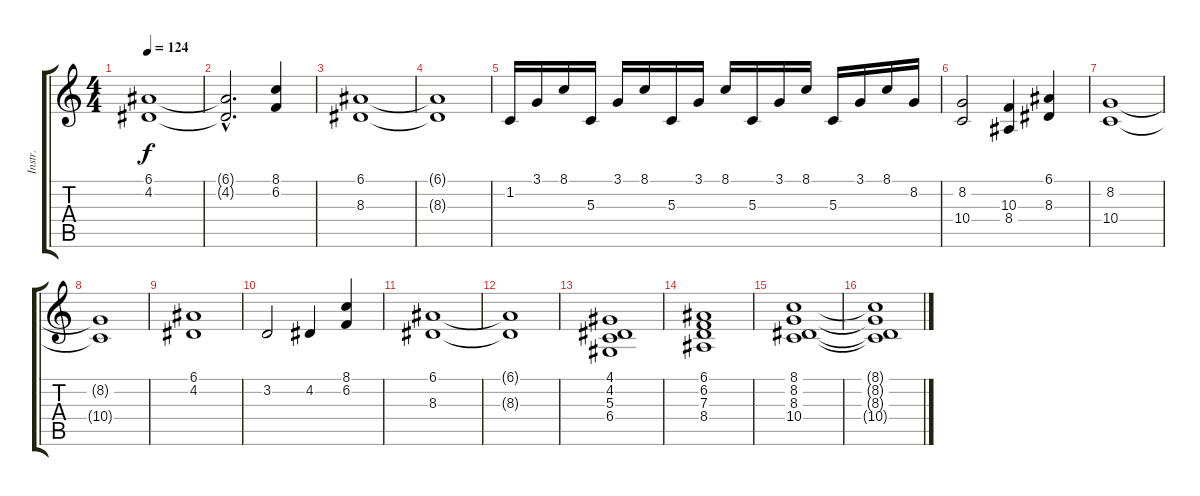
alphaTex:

\track ("Instr." "Instr.") {instrument lead2sawtooth}
\staff {score tabs}
\tuning (E4 B3 G3 D3 A2 E2) {hide}
\ts (4 4)
\tempo 124
\clef g2
\ks c
(6.1 4.2).1{dy f} |
(6.1{hac t} 4.2{hac t}).2{d} (8.1 6.2).4 |
(6.1 8.3).1 |
(6.1{t} 8.3{t}).1 |
1.2.16 3.1.16 8.1.16 5.3.16 3.1.16 8.1.16 5.3.16 3.1.16 8.1.16 5.3.16 3.1.16 8.1.16 5.3.16 3.1.16 8.1.16 8.2.16 |
(8.2 10.4).2 (10.3 8.4).4 (6.1 8.3).4 |
(8.2 10.4).1 |
(8.2{t} 10.4{t}).1 |
(6.1 4.2).1 |
3.2.2 4.2.4 (8.1 6.2).4 |
(6.1 8.3).1 |
(6.1{t} 8.3{t}).1 |
(4.1 4.2 5.3 6.4).1 |
(6.1 6.2 7.3 8.4).1 |
(8.1 8.2 8.3 10.4).1 |
(8.1{t} 8.2{t} 8.3{t} 10.4{t}).1
